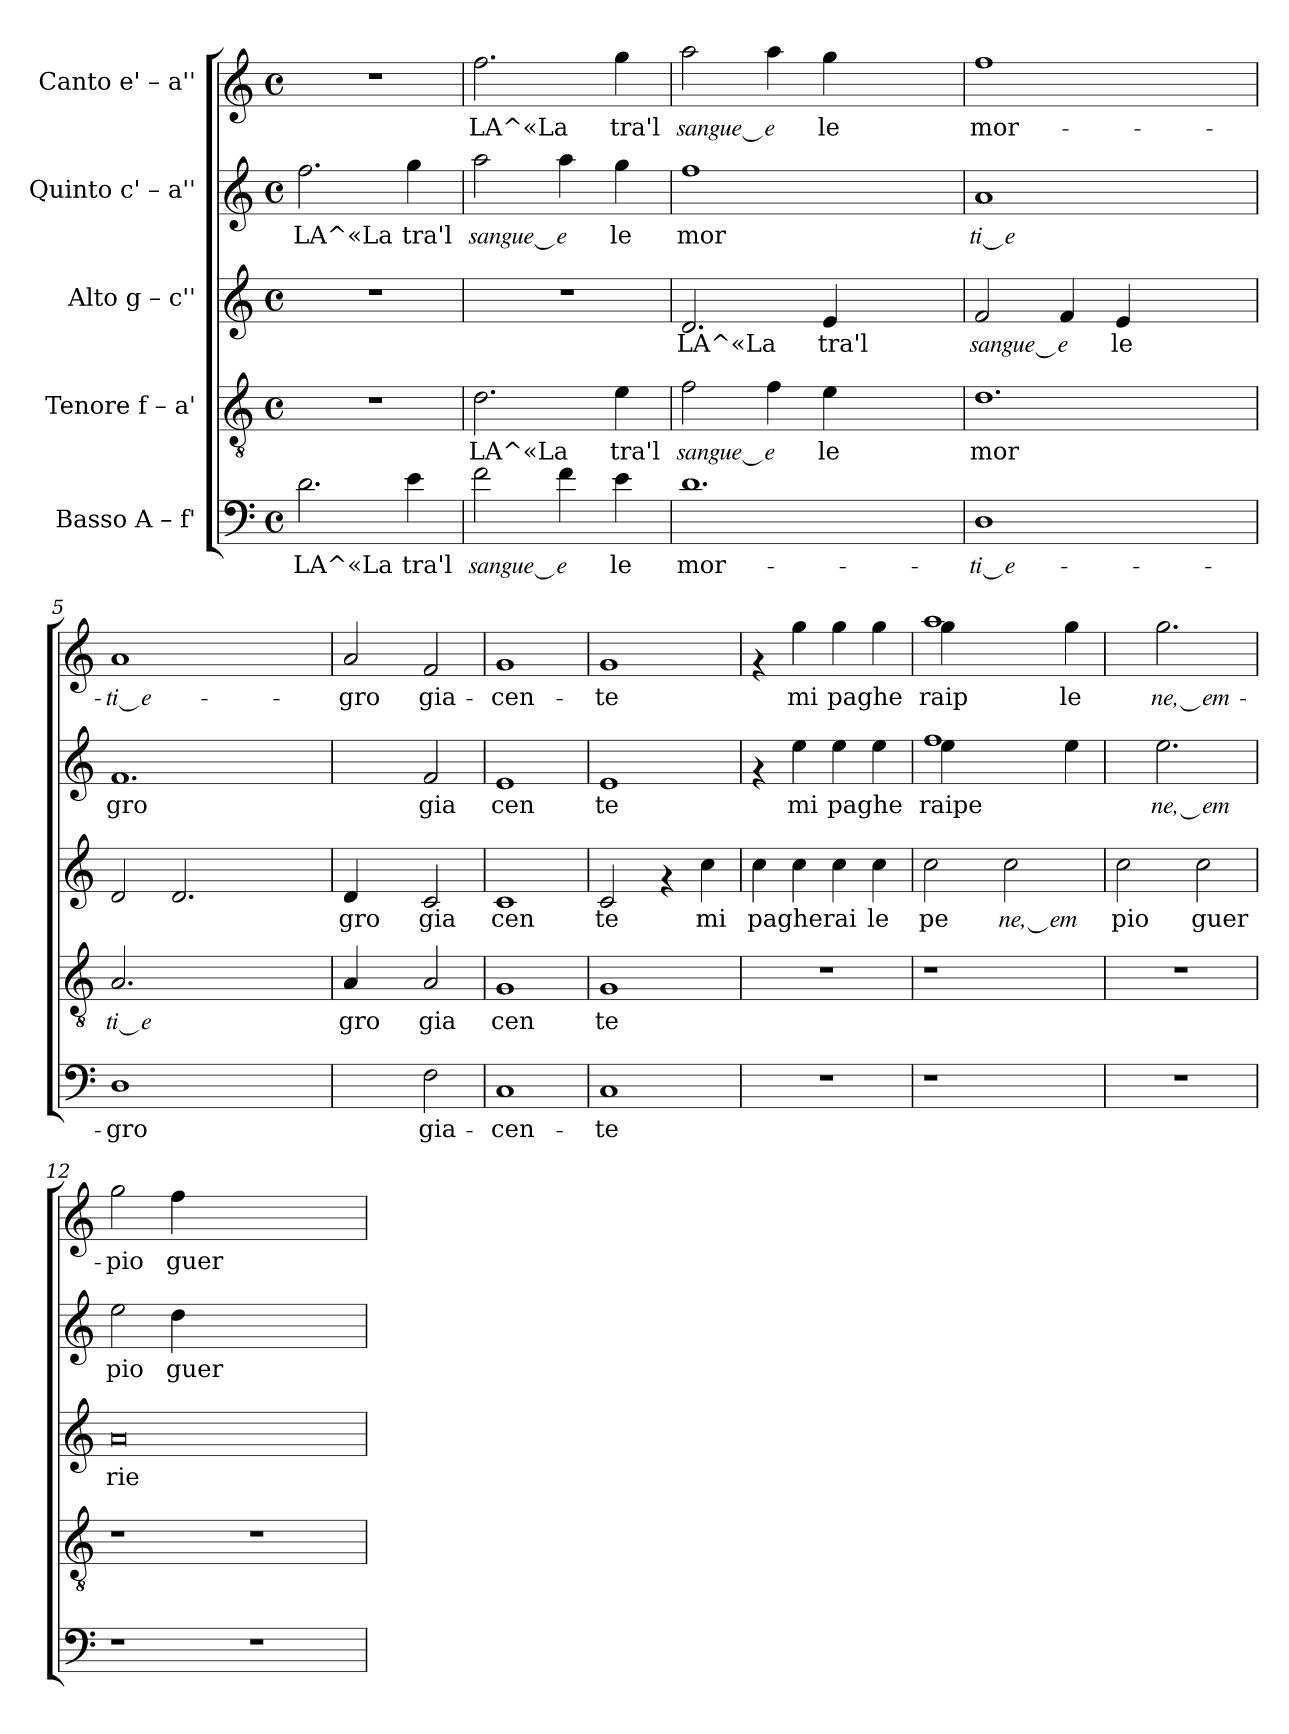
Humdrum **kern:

**kern	**text	**kern	**text	**kern	**text	**kern	**text	**kern	**text
*part5	*part5	*part4	*part4	*part3	*part3	*part2	*part2	*part1	*part1
*staff5	*staff5	*staff4	*staff4	*staff3	*staff3	*staff2	*staff2	*staff1	*staff1
*I"Basso  A – f'	*	*I"Tenore  f – a'	*	*I"Alto  g – c''	*	*I"Quinto  c' – a''	*	*I"Canto  e' – a''	*
!!LO:PB:g=z
*stria5	*	*stria5	*	*stria5	*	*stria5	*	*stria5	*
*clefF4	*	*clefGv2	*	*clefG2	*	*clefG2	*	*clefG2	*
*k[]	*	*k[]	*	*k[]	*	*k[]	*	*k[]	*
*C:	*	*C:	*	*C:	*	*C:	*	*C:	*
*M4/4	*	*M4/4	*	*M4/4	*	*M4/4	*	*M4/4	*
*met(c)	*	*met(c)	*	*met(c)	*	*met(c)	*	*met(c)	*
=1	=1	=1	=1	=1	=1	=1	=1	=1	=1
!	!LO:LY:b:rj	!	!	!	!	!	!LO:LY:b:rj	!	!
2.d\	LA^«La	1r	.	1r	.	2.ff\	LA^«La	1r	.
!	!LO:LY:b:rj	!	!	!	!	!	!LO:LY:b:rj	!	!
4e\	tra'l	.	.	.	.	4gg\	tra'l	.	.
=2	=2	=2	=2	=2	=2	=2	=2	=2	=2
!	!LO:LY:b:rj	!	!LO:LY:b:rj	!	!	!	!LO:LY:b:rj	!	!LO:LY:b:rj
2f\	sangue‿e	2.d\	LA^«La	1r	.	2aa\	sangue‿e	2.ff\	LA^«La
!	!LO:LY:b:rj	!	!	!	!	!	!LO:LY:b:rj	!	!
4f\	.	.	.	.	.	4aa\	.	.	.
!	!LO:LY:b:rj	!	!LO:LY:b:rj	!	!	!	!LO:LY:b:rj	!	!LO:LY:b:rj
4e\	le	4e\	tra'l	.	.	4gg\	le	4gg\	tra'l
=3	=3	=3	=3	=3	=3	=3	=3	=3	=3
!	!LO:LY:b:rj	!	!LO:LY:b:rj	!	!LO:LY:b:rj	!	!LO:LY:b:rj	!	!LO:LY:b:rj
1.d	mor-	2f\	sangue‿e	2.d/	LA^«La	1ff	mor	2aa\	sangue‿e
!	!	!	!LO:LY:b:rj	!	!	!	!	!	!LO:LY:b:rj
.	.	4f\	.	.	.	.	.	4aa\	.
!	!	!	!LO:LY:b:rj	!	!LO:LY:b:rj	!	!	!	!LO:LY:b:rj
.	.	4e\	le	4e/	tra'l	.	.	4gg\	le
.	.	2ryy	.	2ryy	.	2ryy	.	2ryy	.
=4	=4	=4	=4	=4	=4	=4	=4	=4	=4
!	!LO:LY:b:rj	!	!LO:LY:b:rj	!	!LO:LY:b:rj	!	!LO:LY:b:rj	!	!LO:LY:b:rj
1D	-ti‿e-	1.d	mor	2f/	sangue‿e	1a	ti‿e	1ff	mor-
!	!	!	!	!	!LO:LY:b:rj	!	!	!	!
.	.	.	.	4f/	.	.	.	.	.
!	!	!	!	!	!LO:LY:b:rj	!	!	!	!
.	.	.	.	4e/	le	.	.	.	.
2ryy	.	.	.	2ryy	.	2ryy	.	2ryy	.
=5	=5	=5	=5	=5	=5	=5	=5	=5	=5
!	!LO:LY:b:rj	!	!LO:LY:b:rj	!	!	!	!LO:LY:b:rj	!	!LO:LY:b:rj
1D	-gro	2.A/	ti‿e	2d/	.	1.f	gro	1a	-ti‿e-
!	!	!	!	!	!LO:LY:b:rj	!	!	!	!
.	.	.	.	2.d/	.	.	.	.	.
.	.	2.ryy	.	.	.	.	.	.	.
2ryy	.	.	.	.	.	.	.	2ryy	.
.	.	.	.	4ryy	.	.	.	.	.
=6	=6	=6	=6	=6	=6	=6	=6	=6	=6
!	!	!	!LO:LY:b:rj	!	!LO:LY:b:rj	!	!	!	!LO:LY:b:rj
2ryy	.	4A/	gro	4d/	gro	2ryy	.	2a/	-gro
.	.	4ryy	.	4ryy	.	.	.	.	.
!	!LO:LY:b:rj	!	!LO:LY:b:rj	!	!LO:LY:b:rj	!	!LO:LY:b:rj	!	!LO:LY:b:rj
2F\	gia-	2A/	gia	2c/	gia	2f/	gia	2f/	gia-
=7	=7	=7	=7	=7	=7	=7	=7	=7	=7
!	!LO:LY:b:rj	!	!LO:LY:b:rj	!	!LO:LY:b:rj	!	!LO:LY:b:rj	!	!LO:LY:b:rj
1C	-cen-	1G	cen	1c	cen	1e	cen	1g	-cen-
!!LO:PB:g=z
=8	=8	=8	=8	=8	=8	=8	=8	=8	=8
!	!LO:LY:b:rj	!	!LO:LY:b:rj	!	!LO:LY:b:rj	!	!LO:LY:b:rj	!	!LO:LY:b:rj
1C	-te	1G	te	2c/	te	1e	te	1g	-te
.	.	.	.	4rf	.	.	.	.	.
!	!	!	!	!	!LO:LY:b:rj	!	!	!	!
.	.	.	.	4cc\	mi	.	.	.	.
=9	=9	=9	=9	=9	=9	=9	=9	=9	=9
!	!	!	!	!	!LO:LY:b:rj	!	!	!	!
1r	.	1r	.	4cc\	pagherai	4rf	.	4rf	.
!	!	!	!	!	!LO:LY:b:rj	!	!LO:LY:b:rj	!	!LO:LY:b:rj
.	.	.	.	4cc\	.	4ee\	mi	4gg\	mi
!	!	!	!	!	!LO:LY:b:rj	!	!LO:LY:b:rj	!	!LO:LY:b:rj
.	.	.	.	4cc\	.	4ee\	paghe	4gg\	paghe-
!	!	!	!	!	!LO:LY:b:rj	!	!LO:LY:b:rj	!	!LO:LY:b:rj
.	.	.	.	4cc\	le	4ee\	.	4gg\	--
=10	=10	=10	=10	=10	=10	=10	=10	=10	=10
!	!	!	!	!	!LO:LY:b:rj	!	!LO:LY:b:rj	!	!LO:LY:b:rj
*	*	*	*	*	*	*^	*	*^	*
1r	.	1r	.	2cc\	pe	1ff	4ee\	raipe	1aa	4gg\	-raip
.	.	.	.	.	.	.	1ryy	.	.	1ryy	.
!	!	!	!	!	!LO:LY:b:rj	!	!	!	!	!	!
.	.	.	.	2cc\	ne,‿em	.	.	.	.	.	.
!	!	!	!	!	!	!	!	!LO:LY:b:rj	!	!	!LO:LY:b:rj
4ryy	.	4ryy	.	4ryy	.	4ee\	.	.	4gg\	.	le
*	*	*	*	*	*	*v	*v	*	*	*	*
*	*	*	*	*	*	*	*	*v	*v	*
=11	=11	=11	=11	=11	=11	=11	=11	=11	=11
!	!	!	!	!	!LO:LY:b:rj	!	!	!	!
1r	.	1r	.	2cc\	pio	4ryy	.	4ryy	.
!	!	!	!	!	!	!	!LO:LY:b:rj	!	!LO:LY:b:rj
.	.	.	.	.	.	2.ee\	ne,‿em	2.gg\	ne,‿em-
!	!	!	!	!	!LO:LY:b:rj	!	!	!	!
.	.	.	.	2cc\	guer	.	.	.	.
=12	=12	=12	=12	=12	=12	=12	=12	=12	=12
!	!	!	!	!	!LO:LY:b:rj	!	!LO:LY:b:rj	!	!LO:LY:b:rj
1r	.	1r	.	0a	rie	2ee\	pio	2gg\	-pio
!	!	!	!	!	!	!	!LO:LY:b:rj	!	!LO:LY:b:rj
.	.	.	.	.	.	4dd\	guer	4ff\	guer-
.	.	.	.	.	.	1ryy	.	1ryy	.
1r	.	1r	.	.	.	.	.	.	.
.	.	.	.	.	.	4ryy	.	4ryy	.
=	=	=	=	=	=	=	=	=	=
*-	*-	*-	*-	*-	*-	*-	*-	*-	*-
